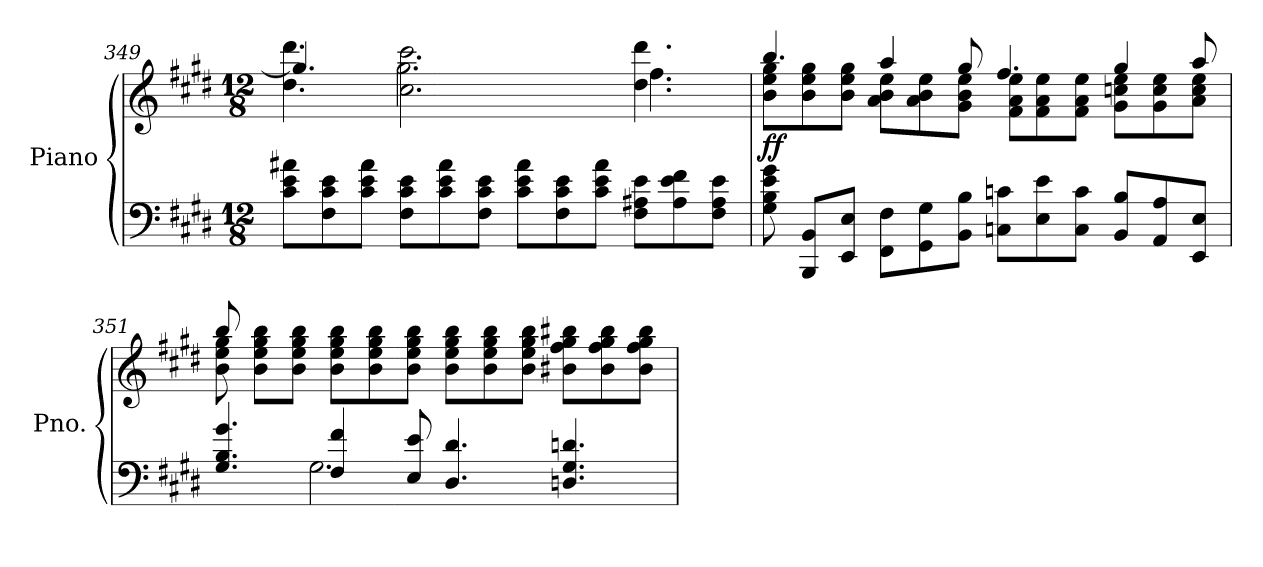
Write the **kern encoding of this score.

**kern	**kern	**dynam
*part1	*part1	*part1
*staff2	*staff1	*staff1/2
*I"Piano	*	*
*I'Pno.	*	*
*clefF4	*clefG2	*
*k[f#c#g#d#]	*k[f#c#g#d#]	*
*M12/8	*M12/8	*
=349	=349	=349
*	*^	*
8c#\ 8e\ 8a#X\L	4.dd#\ 4.ddd#\	4.gg#/]	.
8F#\ 8c#\ 8e\	.	.	.
8c#\ 8e\ 8a#\J	.	.	.
8F#\ 8c#\ 8e\L	2.cc#\ 2.ccc#\	2.gg#\	.
8c#\ 8e\ 8a#\	.	.	.
8F#\ 8c#\ 8e\J	.	.	.
8c#\ 8e\ 8a#\L	.	.	.
8F#\ 8c#\ 8e\	.	.	.
8c#\ 8e\ 8a#\J	.	.	.
8F#\ 8A#X\ 8e\L	4.dd#\ 4.ddd#\	4.ff#\	.
8A#\ 8e\ 8f#\	.	.	.
8F#\ 8A#\ 8e\J	.	.	.
!!LO:PB:g=z	!!
=350	=350	=350	=350
!	!	!	!LO:DY:b
8G#\ 8B\ 8e\ 8g#\	4.bb/	8b\ 8ee\ 8gg#\L	ff
8BBB/ 8BB/L	.	8b\ 8ee\ 8gg#\	.
8EE/ 8E/J	.	8b\ 8ee\ 8gg#\J	.
8FF#\ 8F#\L	4aa/	8a\ 8b\ 8ee\L	.
8GG#\ 8G#\	.	8a\ 8b\ 8ee\	.
8BB\ 8B\J	8gg#/	8g#\ 8b\ 8ee\J	.
8Cn\ 8cn\L	4.ff#/	8f#\ 8a\ 8ee\L	.
8E\ 8e\	.	8f#\ 8a\ 8ee\	.
8C\ 8c\J	.	8f#\ 8a\ 8ee\J	.
8BB/ 8B/L	4gg#/	8g#\ 8ccn\ 8ee\L	.
8AA/ 8A/	.	8g#\ 8cc\ 8ee\	.
8EE/ 8E/J	8aa/	8a\ 8cc\ 8ee\J	.
=351	=351	=351	=351
*^	*	*	*
4.G#/ 4.B/ 4.g#/	4.ryy	8bb/	8b\ 8ee\ 8gg#\	.
.	.	8b\ 8ee\ 8gg#\ 8bb\L	8ryy	.
.	.	8b\ 8ee\ 8gg#\ 8bb\J	4ryy	.
4F#/ 4f#/	2.G#\	8b\ 8ee\ 8gg#\ 8bb\L	.	.
.	.	8b\ 8ee\ 8gg#\ 8bb\	1ryy	.
8E/ 8e/	.	8b\ 8ee\ 8gg#\ 8bb\J	.	.
4.D#/ 4.d#/	.	8b\ 8ee\ 8gg#\ 8bb\L	.	.
.	.	8b\ 8ee\ 8gg#\ 8bb\	.	.
.	.	8b\ 8ee\ 8gg#\ 8bb\J	.	.
4.Dn/ 4.G#/ 4.dn/	4.ryy	8b#X\ 8ff#\ 8gg#\ 8bb#X\L	.	.
.	.	8b#\ 8ff#\ 8gg#\ 8bb#\	.	.
.	.	8b#\ 8ff#\ 8gg#\ 8bb#\J	.	.
*v	*v	*	*	*
*	*v	*v	*
=	=	=
*-	*-	*-
